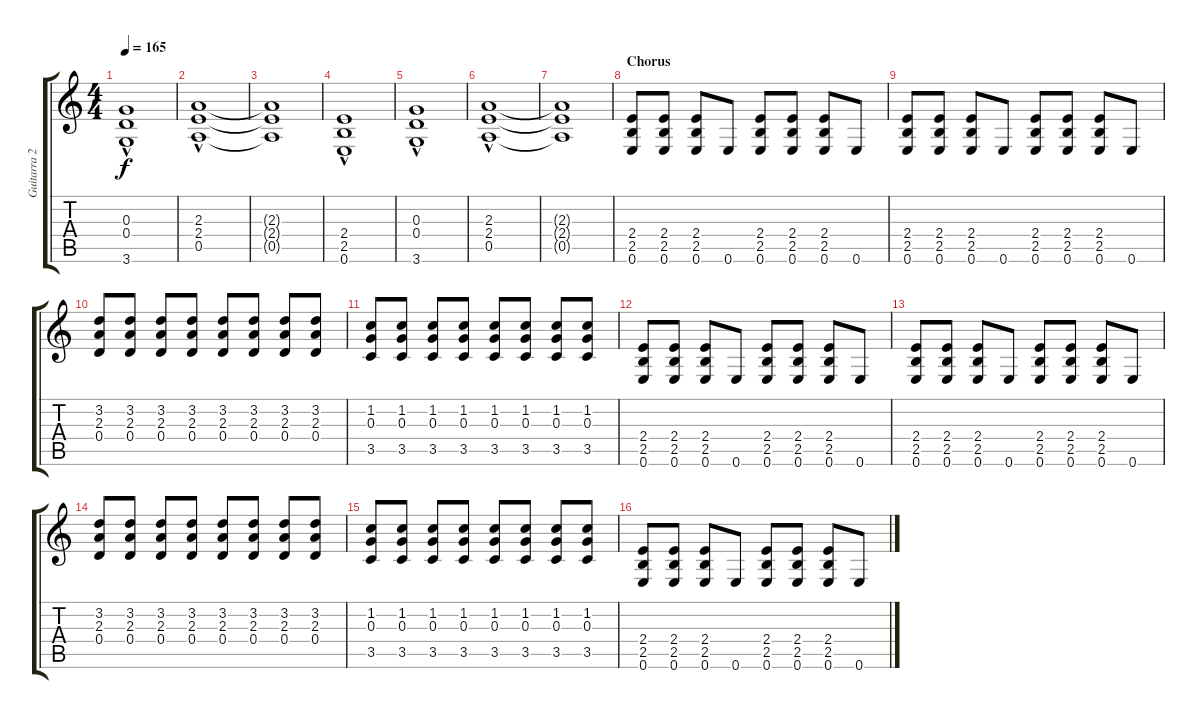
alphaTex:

\track ("Guitarra 2 ( Ritmica )" "Guitarra 2") {instrument overdrivenguitar}
\staff {score tabs}
\tuning (E4 B3 G3 D3 A2 E2) {hide}
\ts (4 4)
\tempo 165
\clef g2
\ks c
(0.3{hac} 0.4 3.6).1{dy f} |
(2.3{hac} 2.4 0.5).1 |
(2.3{t} 2.4{t} 0.5{t}).1 |
(2.4{hac} 2.5 0.6).1 |
(0.3{hac} 0.4 3.6).1 |
(2.3{hac} 2.4 0.5).1 |
(2.3{t} 2.4{t} 0.5{t}).1 |
\section ("" "Chorus")
(2.4 2.5 0.6).8 (2.4 2.5 0.6).8 (2.4 2.5 0.6).8 0.6.8 (2.4 2.5 0.6).8 (2.4 2.5 0.6).8 (2.4 2.5 0.6).8 0.6.8 |
(2.4 2.5 0.6).8 (2.4 2.5 0.6).8 (2.4 2.5 0.6).8 0.6.8 (2.4 2.5 0.6).8 (2.4 2.5 0.6).8 (2.4 2.5 0.6).8 0.6.8 |
(3.2 2.3 0.4).8 (3.2 2.3 0.4).8 (3.2 2.3 0.4).8 (3.2 2.3 0.4).8 (3.2 2.3 0.4).8 (3.2 2.3 0.4).8 (3.2 2.3 0.4).8 (3.2 2.3 0.4).8 |
(1.2 0.3 3.5).8 (1.2 0.3 3.5).8 (1.2 0.3 3.5).8 (1.2 0.3 3.5).8 (1.2 0.3 3.5).8 (1.2 0.3 3.5).8 (1.2 0.3 3.5).8 (1.2 0.3 3.5).8 |
(2.4 2.5 0.6).8 (2.4 2.5 0.6).8 (2.4 2.5 0.6).8 0.6.8 (2.4 2.5 0.6).8 (2.4 2.5 0.6).8 (2.4 2.5 0.6).8 0.6.8 |
(2.4 2.5 0.6).8 (2.4 2.5 0.6).8 (2.4 2.5 0.6).8 0.6.8 (2.4 2.5 0.6).8 (2.4 2.5 0.6).8 (2.4 2.5 0.6).8 0.6.8 |
(3.2 2.3 0.4).8 (3.2 2.3 0.4).8 (3.2 2.3 0.4).8 (3.2 2.3 0.4).8 (3.2 2.3 0.4).8 (3.2 2.3 0.4).8 (3.2 2.3 0.4).8 (3.2 2.3 0.4).8 |
(1.2 0.3 3.5).8 (1.2 0.3 3.5).8 (1.2 0.3 3.5).8 (1.2 0.3 3.5).8 (1.2 0.3 3.5).8 (1.2 0.3 3.5).8 (1.2 0.3 3.5).8 (1.2 0.3 3.5).8 |
(2.4 2.5 0.6).8 (2.4 2.5 0.6).8 (2.4 2.5 0.6).8 0.6.8 (2.4 2.5 0.6).8 (2.4 2.5 0.6).8 (2.4 2.5 0.6).8 0.6.8
